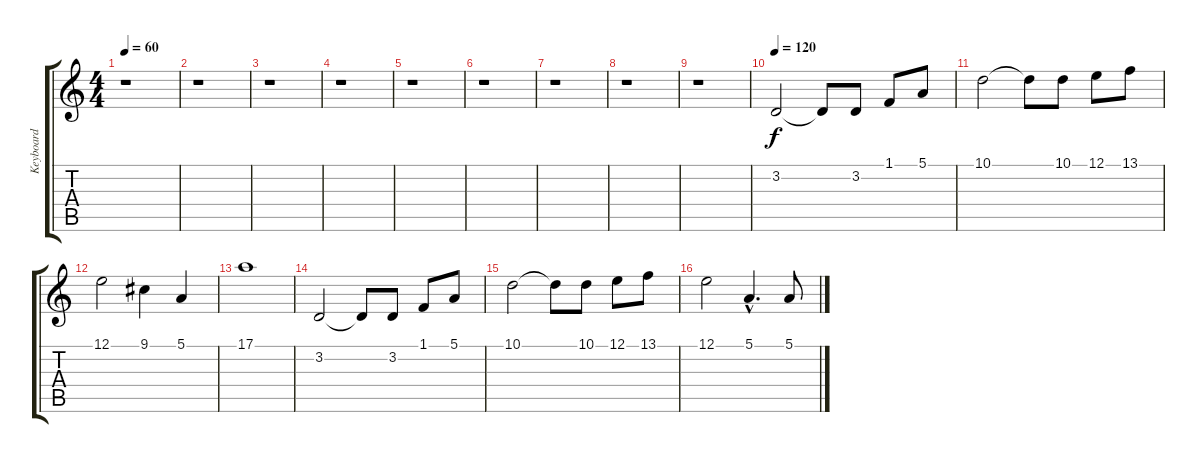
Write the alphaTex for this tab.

\track ("Keyboard" "Keyboard") {instrument brasssection}
\staff {score tabs}
\tuning (E4 B3 G3 D3 A2 E2) {hide}
\ts (4 4)
\tempo 60
\clef g2
\ks c
r.1{dy f} |
r.1 |
r.1 |
r.1 |
r.1 |
r.1 |
r.1 |
r.1 |
r.1 |
\tempo 120
3.2.2 3.2{t}.8 3.2.8 1.1.8 5.1.8 |
10.1.2 10.1{t}.8 10.1.8 12.1.8 13.1.8 |
12.1.2 9.1.4 5.1.4 |
17.1.1 |
3.2.2 3.2{t}.8 3.2.8 1.1.8 5.1.8 |
10.1.2 10.1{t}.8 10.1.8 12.1.8 13.1.8 |
12.1.2 5.1{hac}.4{d} 5.1.8
